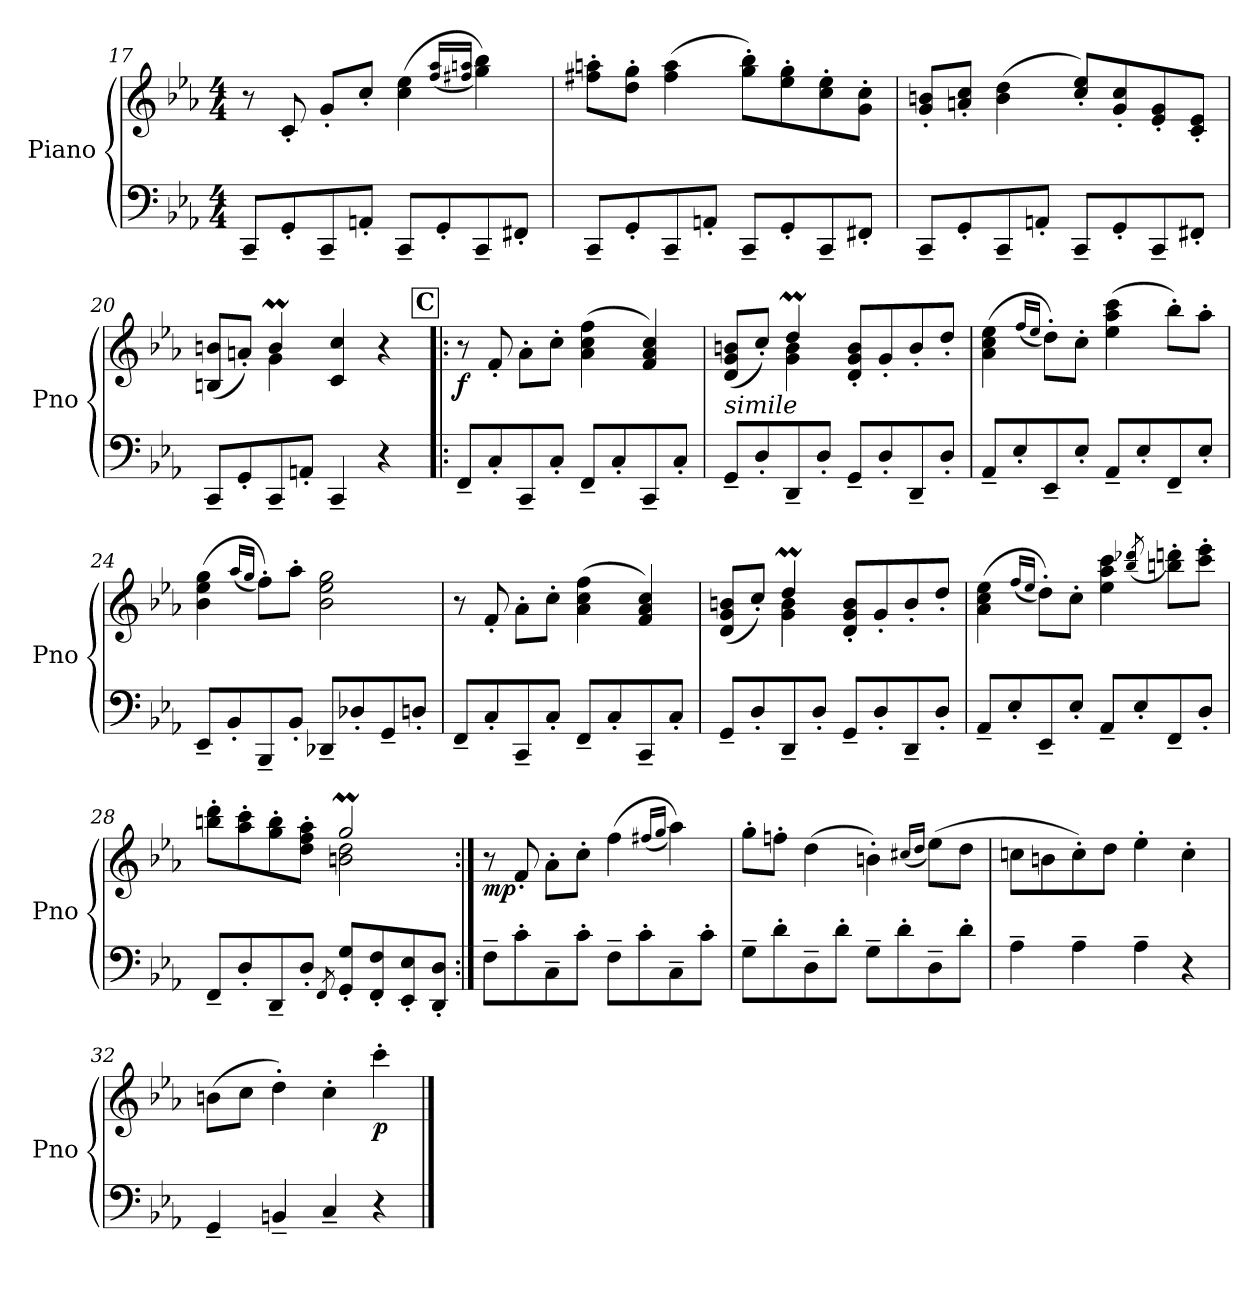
**kern	**kern	**dynam
*part1	*part1	*part1
*staff2	*staff1	*staff1/2
*I"Piano	*	*
*I'Pno	*	*
!!LO:PB:g=z
*clefF4	*clefG2	*
*k[b-e-a-]	*k[b-e-a-]	*
*M4/4	*M4/4	*
=17	=17	=17
8CC~/L	8r	.
8GG'/	8c'/	.
8CC~/	8g'/L	.
8AAn'/J	8cc'/J	.
8CC~/L	(4cc\ 4ee-\	.
8GG'/	.	.
.	(16qff/ 16qaa-/LL	.
.	16qff#X/ 16qaan/JJ	.
8CC~/	4gg\ 4bb-\))	.
8FF#X'/J	.	.
=18	=18	=18
8CC~/L	8ff#X\' 8aan\'L	.
8GG'/	8dd\' 8gg\'J	.
8CC~/	(4ff#\ 4aa\	.
8AAn'/J	.	.
8CC~/L	8gg\' 8bb-\'L)	.
8GG'/	8ee-\' 8gg\'	.
8CC~/	8cc\' 8ee-\'	.
8FF#X'/J	8g\' 8cc\'J	.
=19	=19	=19
8CC~/L	8g/' 8bn/'L	.
8GG'/	8an/' 8cc/'J	.
8CC~/	(4b\ 4dd\	.
8AAn'/J	.	.
8CC~/L	8cc/' 8ee-/'L)	.
8GG'/	8g/' 8cc/'	.
8CC~/	8e-/' 8g/'	.
8FF#X'/J	8c/' 8e-/'J	.
=20	=20	=20
*	*^	*
8CC~/L	(8Bn/ 8bn/L	4ryy	.
8GG'/	8an'/J)	.	.
8CC~/	4bm/	4g\	.
8AAn'/J	.	.	.
4CC~/	4c/ 4cc/	4ryy	.
4r	4r	4ryy	.
!!LO:LB:g=z
!!LO:REH:place=s1:a:B:fs=14:t=C
=21!|:	=21!|:	=21!|:	=21!|:
!	!	!	!LO:DY:b
*	*v	*v	*
8FF~/L	8r	f
8C'/	8f'/	.
8CC~/	8a-'\L	.
8C'/J	8cc'\J	.
8FF~/L	(4a-\ 4cc\ 4ff\	.
8C'/	.	.
8CC~/	4f/ 4a-/ 4cc/)	.
8C'/J	.	.
=22	=22	=22
*	*^	*
!LO:TX:a:i:t=simile	!	!	!
8GG~/L	(8d/ 8g/ 8bn/L	4ryy	.
8D'/	8cc'/J)	.	.
8DD~/	4ddm/	4g\ 4b\	.
8D'/J	.	.	.
8GG~/L	8d/' 8g/' 8b/'L	2ryy	.
8D'/	8g'/	.	.
8DD~/	8b'/	.	.
8D'/J	8dd'/J	.	.
*	*v	*v	*
=23	=23	=23
8AA-~/L	(4a-\ 4cc\ 4ee-\	.
8E-'/	.	.
.	(16qff/LL	.
.	16qee-/JJ	.
8EE-~/	8dd'\L))	.
8E-'/J	8cc'\J	.
8AA-~/L	(4ee-\ 4aa-\ 4ccc\	.
8E-'/	.	.
8FF~/	8bb-'\L)	.
8E-'/J	8aa-'\J	.
=24	=24	=24
8EE-~/L	(4b-\ 4ee-\ 4gg\	.
8BB-'/	.	.
.	(16qaa-/LL	.
.	16qgg/JJ	.
8BBB-~/	8ff'\L))	.
8BB-'/J	8aa-'\J	.
8DD-X~/L	2b-\ 2ee-\ 2gg\	.
8D-X'/	.	.
8GG~/	.	.
8Dn'/J	.	.
!!LO:LB:g=z
=25	=25	=25
8FF~/L	8r	.
8C'/	8f'/	.
8CC~/	8a-'\L	.
8C'/J	8cc'\J	.
8FF~/L	(4a-\ 4cc\ 4ff\	.
8C'/	.	.
8CC~/	4f/ 4a-/ 4cc/)	.
8C'/J	.	.
=26	=26	=26
*	*^	*
8GG~/L	(8d/ 8g/ 8bn/L	4ryy	.
8D'/	8cc'/J)	.	.
8DD~/	4ddm/	4g\ 4b\	.
8D'/J	.	.	.
8GG~/L	8d/' 8g/' 8b/'L	2ryy	.
8D'/	8g'/	.	.
8DD~/	8b'/	.	.
8D'/J	8dd'/J	.	.
*	*v	*v	*
=27	=27	=27
8AA-~/L	(4a-\ 4cc\ 4ee-\	.
8E-'/	.	.
.	(16qff/LL	.
.	16qee-/JJ	.
8EE-~/	8dd'\L))	.
8E-'/J	8cc'\J	.
8AA-~/L	4ee-\ 4aa-\ 4ccc\	.
8E-'/	.	.
.	(8qbb-/ 8qddd-X/	.
8FF~/	8bbn\' 8dddn\'L)	.
8D'/J	8ccc\' 8eee-\'J	.
=28	=28	=28
*	*^	*
8FF~/L	8bbn\' 8ddd\'L	2ryy	.
8D'/	8aa-\' 8ccc\'	.	.
8DD~/	8gg\' 8bb\'	.	.
8D'/J	8dd\' 8ff\' 8aa-\'J	.	.
8qFF/	.	.	.
8GG/' 8G/'L	2ggm/	2bn\ 2dd\	.
8FF/' 8F/'	.	.	.
8EE-/' 8E-/'	.	.	.
8DD/' 8D/'J	.	.	.
*	*v	*v	*
!!LO:LB:g=z
=29:|!	=29:|!	=29:|!
!	!	!LO:DY:b
8F~\L	8r	mp
8c'\	8f'/	.
8C~\	8a-'\L	.
8c'\J	8cc'\J	.
8F~\L	(4ff\	.
8c'\	.	.
.	(16qff#X/LL	.
.	16qgg/JJ	.
8C~\	4aa-\))	.
8c'\J	.	.
=30	=30	=30
8G~\L	8gg'\L	.
8d'\	8ffn'\J	.
8D~\	(4dd\	.
8d'\J	.	.
8G~\L	4bn'\)	.
8d'\	.	.
.	(16qcc#X/LL	.
.	16qdd/JJ	.
8D~\	(>8ee-\L)	.
8d'\J	8dd\J	.
=31	=31	=31
4A-~\	8ccn\L	.
.	8bn\	.
4A-~\	8cc'\)	.
.	8dd\J	.
4A-~\	4ee-'\	.
4r	4cc'\	.
=32	=32	=32
4GG~/	(8bn\L	.
.	8cc\J	.
4BBn~/	4dd'\)	.
4C~/	4cc'\	.
!	!	!LO:DY:b
4r	4ccc'\	p
==	==	==
*-	*-	*-
